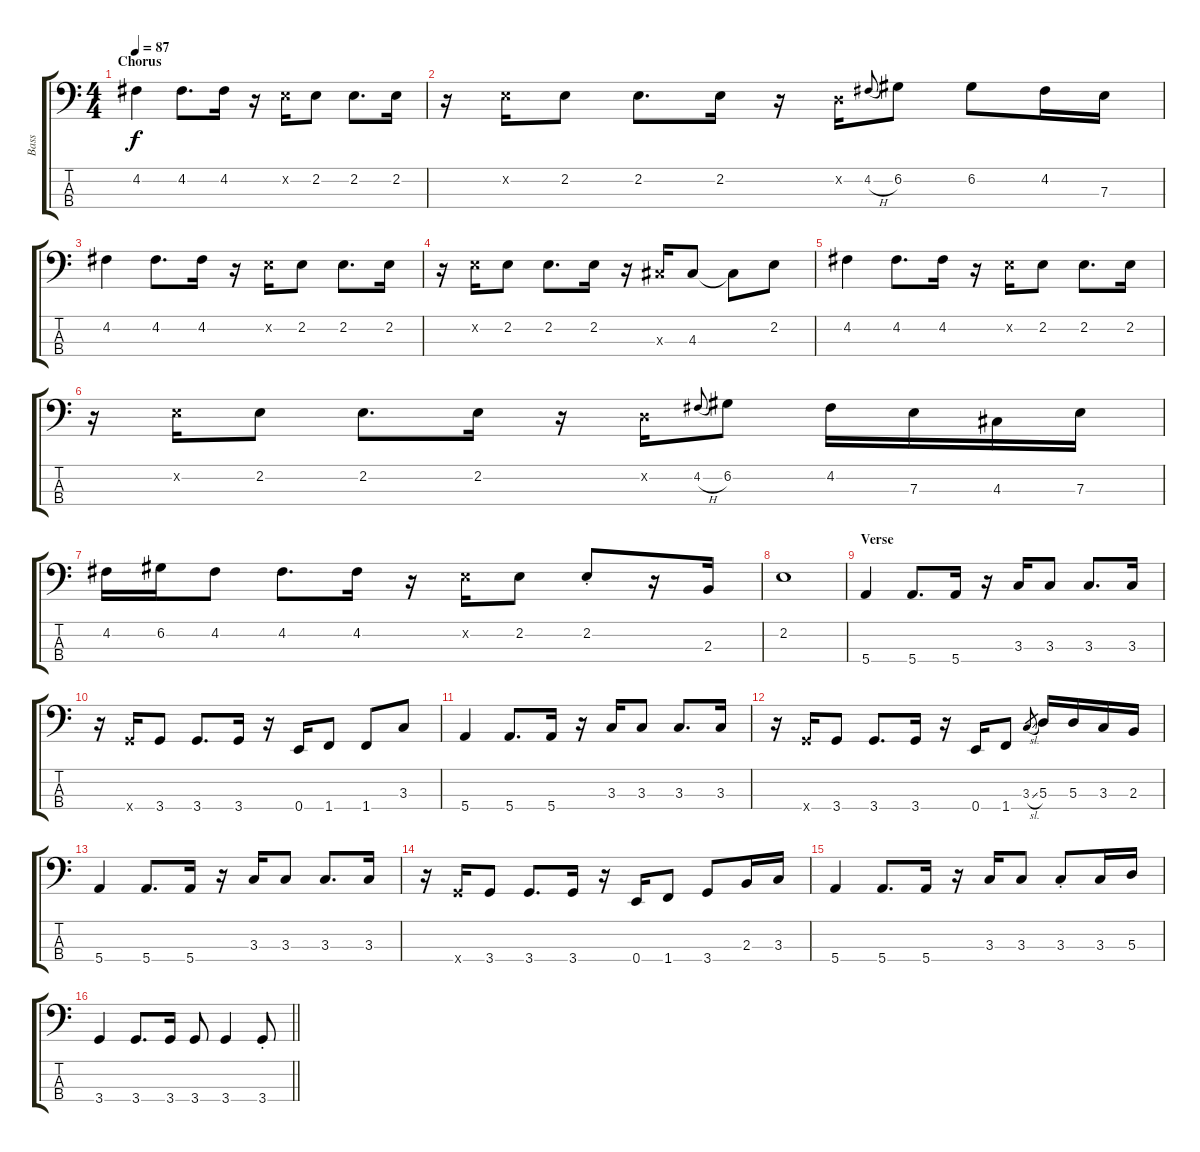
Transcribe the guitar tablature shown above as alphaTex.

\track ("Bass" "Bass") {instrument electricbassfinger}
\staff {score tabs}
\tuning (G2 D2 A1 E1) {hide}
\ts (4 4)
\section ("" "Chorus")
\tempo 87
\clef f4
\ks c
4.2.4{dy f} 4.2.8{d} 4.2.16 r.16 2.2{x}.16 2.2.8 2.2.8{d} 2.2.16 |
r.16 2.2{x}.16 2.2.8 2.2.8{d} 2.2.16 r.16 0.2{x}.16 4.2{h}.8{gr onbeat} 6.2.8 6.2.8 4.2.16 7.3.16 |
4.2.4 4.2.8{d} 4.2.16 r.16 2.2{x}.16 2.2.8 2.2.8{d} 2.2.16 |
r.16 2.2{x}.16 2.2.8 2.2.8{d} 2.2.16 r.16 4.3{x}.16 4.3.8 4.3{t}.8 2.2.8 |
4.2.4 4.2.8{d} 4.2.16 r.16 2.2{x}.16 2.2.8 2.2.8{d} 2.2.16 |
r.16 2.2{x}.16 2.2.8 2.2.8{d} 2.2.16 r.16 0.2{x}.16 4.2{h}.8{gr onbeat} 6.2.8 4.2.16 7.3.16 4.3.16 7.3.16 |
4.2.16 6.2.16 4.2.8 4.2.8{d} 4.2.16 r.16 2.2{x}.16 2.2.8 2.2{st}.8 r.16 2.3.16 |
2.2.1 |
\section ("" "Verse")
5.4.4 5.4.8{d} 5.4.16 r.16 3.3.16 3.3.8 3.3.8{d} 3.3.16 |
r.16 3.4{x}.16 3.4.8 3.4.8{d} 3.4.16 r.16 0.4.16 1.4.8 1.4.8 3.3.8 |
5.4.4 5.4.8{d} 5.4.16 r.16 3.3.16 3.3.8 3.3.8{d} 3.3.16 |
r.16 3.4{x}.16 3.4.8 3.4.8{d} 3.4.16 r.16 0.4.16 1.4.8 3.3{sl}.8{gr} 5.3.16 5.3.16 3.3.16 2.3.16 |
5.4.4 5.4.8{d} 5.4.16 r.16 3.3.16 3.3.8 3.3.8{d} 3.3.16 |
r.16 3.4{x}.16 3.4.8 3.4.8{d} 3.4.16 r.16 0.4.16 1.4.8 3.4.8 2.3.16 3.3.16 |
5.4.4 5.4.8{d} 5.4.16 r.16 3.3.16 3.3.8 3.3{st}.8 3.3.16 5.3.16 |
\barLineRight lightlight
3.4.4 3.4.8{d} 3.4.16 3.4.8 3.4.4 3.4{st}.8
